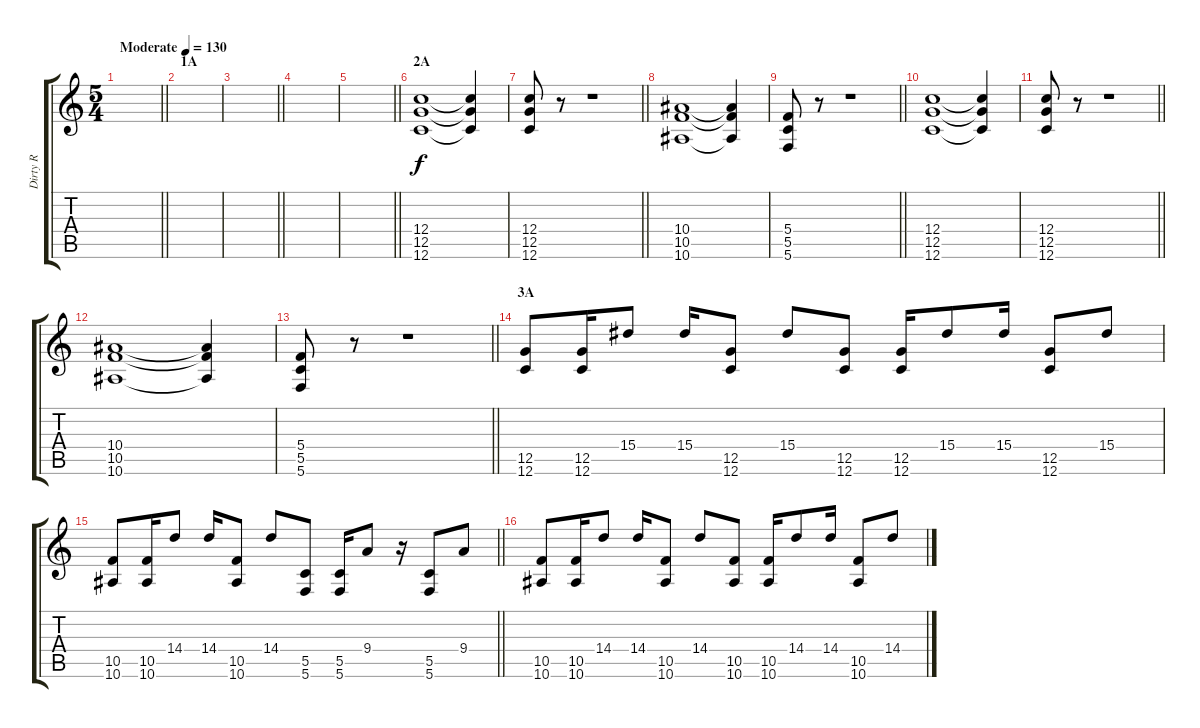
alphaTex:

\track ("Dirty R" "Dirty R") {instrument overdrivenguitar}
\staff {score tabs}
\tuning (D4 A3 F3 C3 G2 C2) {hide}
\ts (5 4)
\tempo (130 "Moderate")
\clef g2
\barLineRight lightlight
\ks c
|
\section ("" "1A")
|
\barLineRight lightlight
|
|
\barLineRight lightlight
|
\section ("" "2A")
(12.4 12.5 12.6).1 (12.4{t} 12.5{t} 12.6{t}).4 |
\barLineRight lightlight
(12.4 12.5 12.6).8 r.8 r.1 |
(10.4 10.5 10.6).1 (10.4{t} 10.5{t} 10.6{t}).4 |
\barLineRight lightlight
(5.4 5.5 5.6).8 r.8 r.1 |
(12.4 12.5 12.6).1 (12.4{t} 12.5{t} 12.6{t}).4 |
\barLineRight lightlight
(12.4 12.5 12.6).8 r.8 r.1 |
(10.4 10.5 10.6).1 (10.4{t} 10.5{t} 10.6{t}).4 |
\barLineRight lightlight
(5.4 5.5 5.6).8 r.8 r.1 |
\section ("" "3A")
(12.5 12.6).8 (12.5 12.6).16 15.4.8 15.4.16 (12.5 12.6).8 15.4.8 (12.5 12.6).8 (12.5 12.6).16 15.4.8 15.4.16 (12.5 12.6).8 15.4.8 |
\barLineRight lightlight
(10.5 10.6).8 (10.5 10.6).16 14.4.8 14.4.16 (10.5 10.6).8 14.4.8 (5.5 5.6).8 (5.5 5.6).16 9.4.8 r.16 (5.5 5.6).8 9.4.8 |
(10.5 10.6).8 (10.5 10.6).16 14.4.8 14.4.16 (10.5 10.6).8 14.4.8 (10.5 10.6).8 (10.5 10.6).16 14.4.8 14.4.16 (10.5 10.6).8 14.4.8
